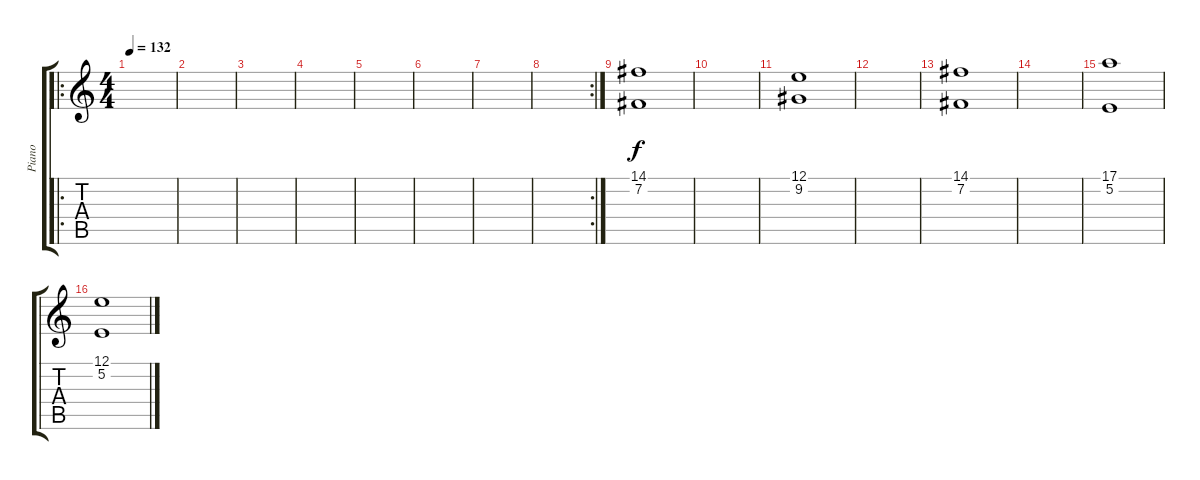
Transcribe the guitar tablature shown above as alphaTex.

\track ("Piano" "Piano") {instrument acousticgrandpiano}
\staff {score tabs}
\tuning (E4 B3 G3 D3 A2 E2) {hide}
\ro
\ts (4 4)
\tempo 132
\clef g2
\ks c
|
|
|
|
|
|
|
\rc 2
|
(14.1 7.2).1 |
|
(12.1 9.2).1 |
|
(14.1 7.2).1 |
|
(17.1 5.2).1 |
(12.1 5.2).1
